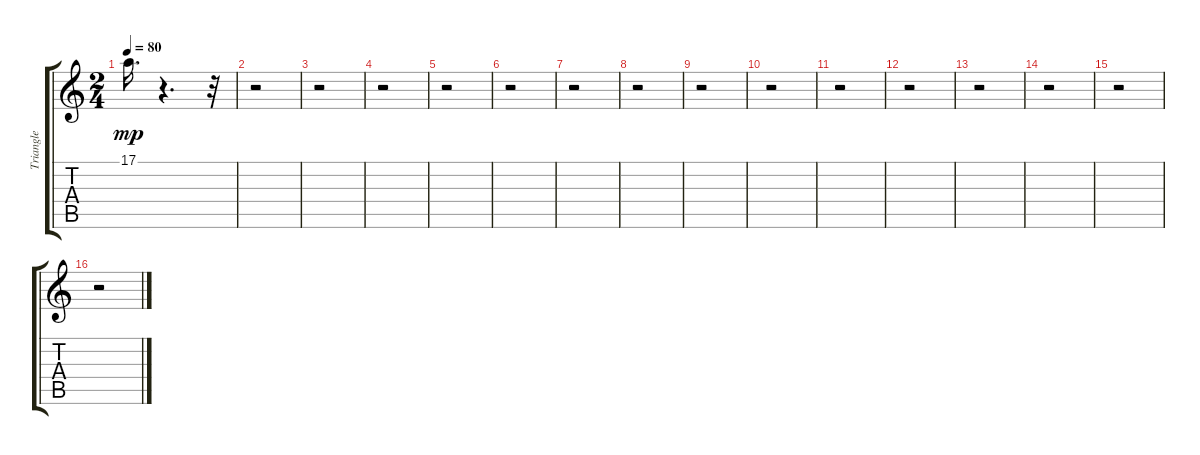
\track ("Triangle" "Triangle") {instrument pizzicatostrings}
\staff {score tabs}
\tuning (E4 B3 G3 D3 A2 E2) {hide}
\ts (2 4)
\tempo 80
\clef g2
\ks c
17.1.16{d dy mp} r.4{d} r.32 |
r.2 |
r.2 |
r.2 |
r.2 |
r.2 |
r.2 |
r.2 |
r.2 |
r.2 |
r.2 |
r.2 |
r.2 |
r.2 |
r.2 |
r.2
